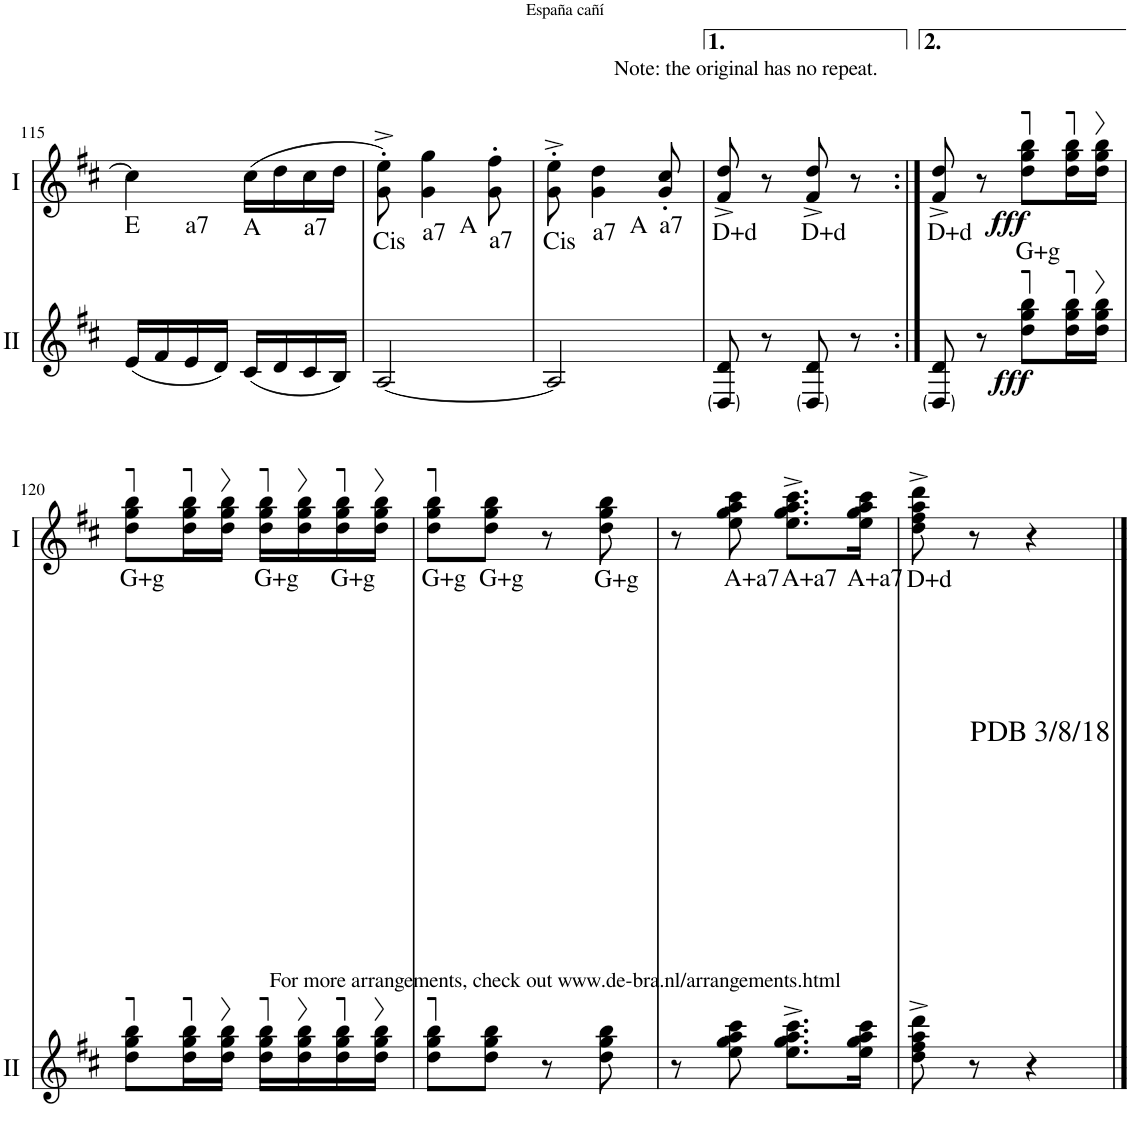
**kern	**dynam	**kern	**dynam
*part2	*part2	*part1	*part1
*staff2	*staff2	*staff1	*staff1
*I"Acc. 2	*	*I"Acc. 1	*
!!LO:PB:g=z
*clefG2	*	*clefG2	*
*k[f#c#]	*	*k[f#c#]	*
*M2/4	*	*M2/4	*
=115	=115	=115	=115
!	!	!LO:TX:b:t=E	!
*	*	*^	*
(16e/LL	.	4cc#\]	8ryy	.
16f#/	.	.	.	.
!	!	!	!LO:TX:b:t=a7	!
16e/	.	.	4.ryy	.
16d/JJ)	.	.	.	.
!	!	!LO:TX:b:t=A	!	!
(16c#/LL	.	(16cc#\LL	.	.
16d/	.	16dd\	.	.
!	!	!LO:TX:b:t=a7	!	!
16c#/	.	16cc#\	.	.
16B/JJ)	.	16dd\JJ	.	.
=116	=116	=116	=116	=116
!	!	!LO:TX:b:t=Cis	!	!
*	*	*v	*v	*
[2A/	.	8g\'^ 8ee\'^)	.
!	!	!LO:TX:b:t=a7	!
!	!	!LO:TX:b:t=A	!
.	.	4g\ 4gg\	.
!	!	!LO:TX:b:t=a7	!
.	.	8g\' 8ff#\'	.
=117	=117	=117	=117
!	!	!LO:TX:b:t=Cis	!
2A/]	.	8g\'^ 8ee\'^	.
!	!	!LO:TX:b:t=a7	!
!	!	!LO:TX:b:t=A	!
.	.	4g\ 4dd\	.
!	!	!LO:TX:b:t=a7	!
.	.	8g/' 8cc#/'	.
=118	=118	=118	=118
!	!	!LO:TX:a:t=Note&colon; the original has no repeat.	!
!	!	!LO:TX:b:t=D+d	!
8D/ 8d/	.	8f#/^ 8dd/^	.
8r	.	8r	.
!	!	!LO:TX:b:t=D+d	!
8D/ 8d/	.	8f#/^ 8dd/^	.
8r	.	8r	.
=119:|!	=119:|!	=119:|!	=119:|!
!	!	!LO:TX:b:t=D+d	!
8D/ 8d/	.	8f#/^ 8dd/^	.
8r	.	8r	.
!	!	!LO:TX:b:t=G+g	!
!	!LO:DY:b	!	!LO:DY:b
8dd\ 8gg\ 8bb\L	fff	8dd\ 8gg\ 8bb\L	fff
16dd\ 16gg\ 16bb\L	.	16dd\ 16gg\ 16bb\L	.
16dd\ 16gg\ 16bb\JJ	.	16dd\ 16gg\ 16bb\JJ	.
!!LO:LB:g=z
=120	=120	=120	=120
!	!	!LO:TX:b:t=G+g	!
8dd\ 8gg\ 8bb\L	.	8dd\ 8gg\ 8bb\L	.
16dd\ 16gg\ 16bb\L	.	16dd\ 16gg\ 16bb\L	.
16dd\ 16gg\ 16bb\JJ	.	16dd\ 16gg\ 16bb\JJ	.
!	!	!LO:TX:b:t=G+g	!
16dd\ 16gg\ 16bb\LL	.	16dd\ 16gg\ 16bb\LL	.
16dd\ 16gg\ 16bb\	.	16dd\ 16gg\ 16bb\	.
!	!	!LO:TX:b:t=G+g	!
16dd\ 16gg\ 16bb\	.	16dd\ 16gg\ 16bb\	.
16dd\ 16gg\ 16bb\JJ	.	16dd\ 16gg\ 16bb\JJ	.
=121	=121	=121	=121
!	!	!LO:TX:b:t=G+g	!
8dd\ 8gg\ 8bb\L	.	8dd\ 8gg\ 8bb\L	.
!	!	!LO:TX:b:t=G+g	!
8dd\ 8gg\ 8bb\J	.	8dd\ 8gg\ 8bb\J	.
8r	.	8r	.
!	!	!LO:TX:b:t=G+g	!
8dd\ 8gg\ 8bb\	.	8dd\ 8gg\ 8bb\	.
=122	=122	=122	=122
8r	.	8r	.
!	!	!LO:TX:b:t=A+a7	!
8ee\ 8gg\ 8aa\ 8ccc#\	.	8ee\ 8gg\ 8aa\ 8ccc#\	.
!	!	!LO:TX:b:t=A+a7	!
8.ee\^ 8.gg\^ 8.aa\^ 8.ccc#\^L	.	8.ee\^ 8.gg\^ 8.aa\^ 8.ccc#\^L	.
!	!	!LO:TX:b:t=A+a7	!
16ee\ 16gg\ 16aa\ 16ccc#\Jk	.	16ee\ 16gg\ 16aa\ 16ccc#\Jk	.
=123	=123	=123	=123
!	!	!LO:TX:b:t=D+d	!
!	!	!LO:TX:b:t=For more arrangements, check out www.de-bra.nl/arrangements.html	!
!	!	!LO:TX:b:t=PDB 3/8/18	!
8dd\^ 8ff#\^ 8aa\^ 8ddd\^	.	8dd\^ 8ff#\^ 8aa\^ 8ddd\^	.
8r	.	8r	.
4r	.	4r	.
==	==	==	==
*-	*-	*-	*-
